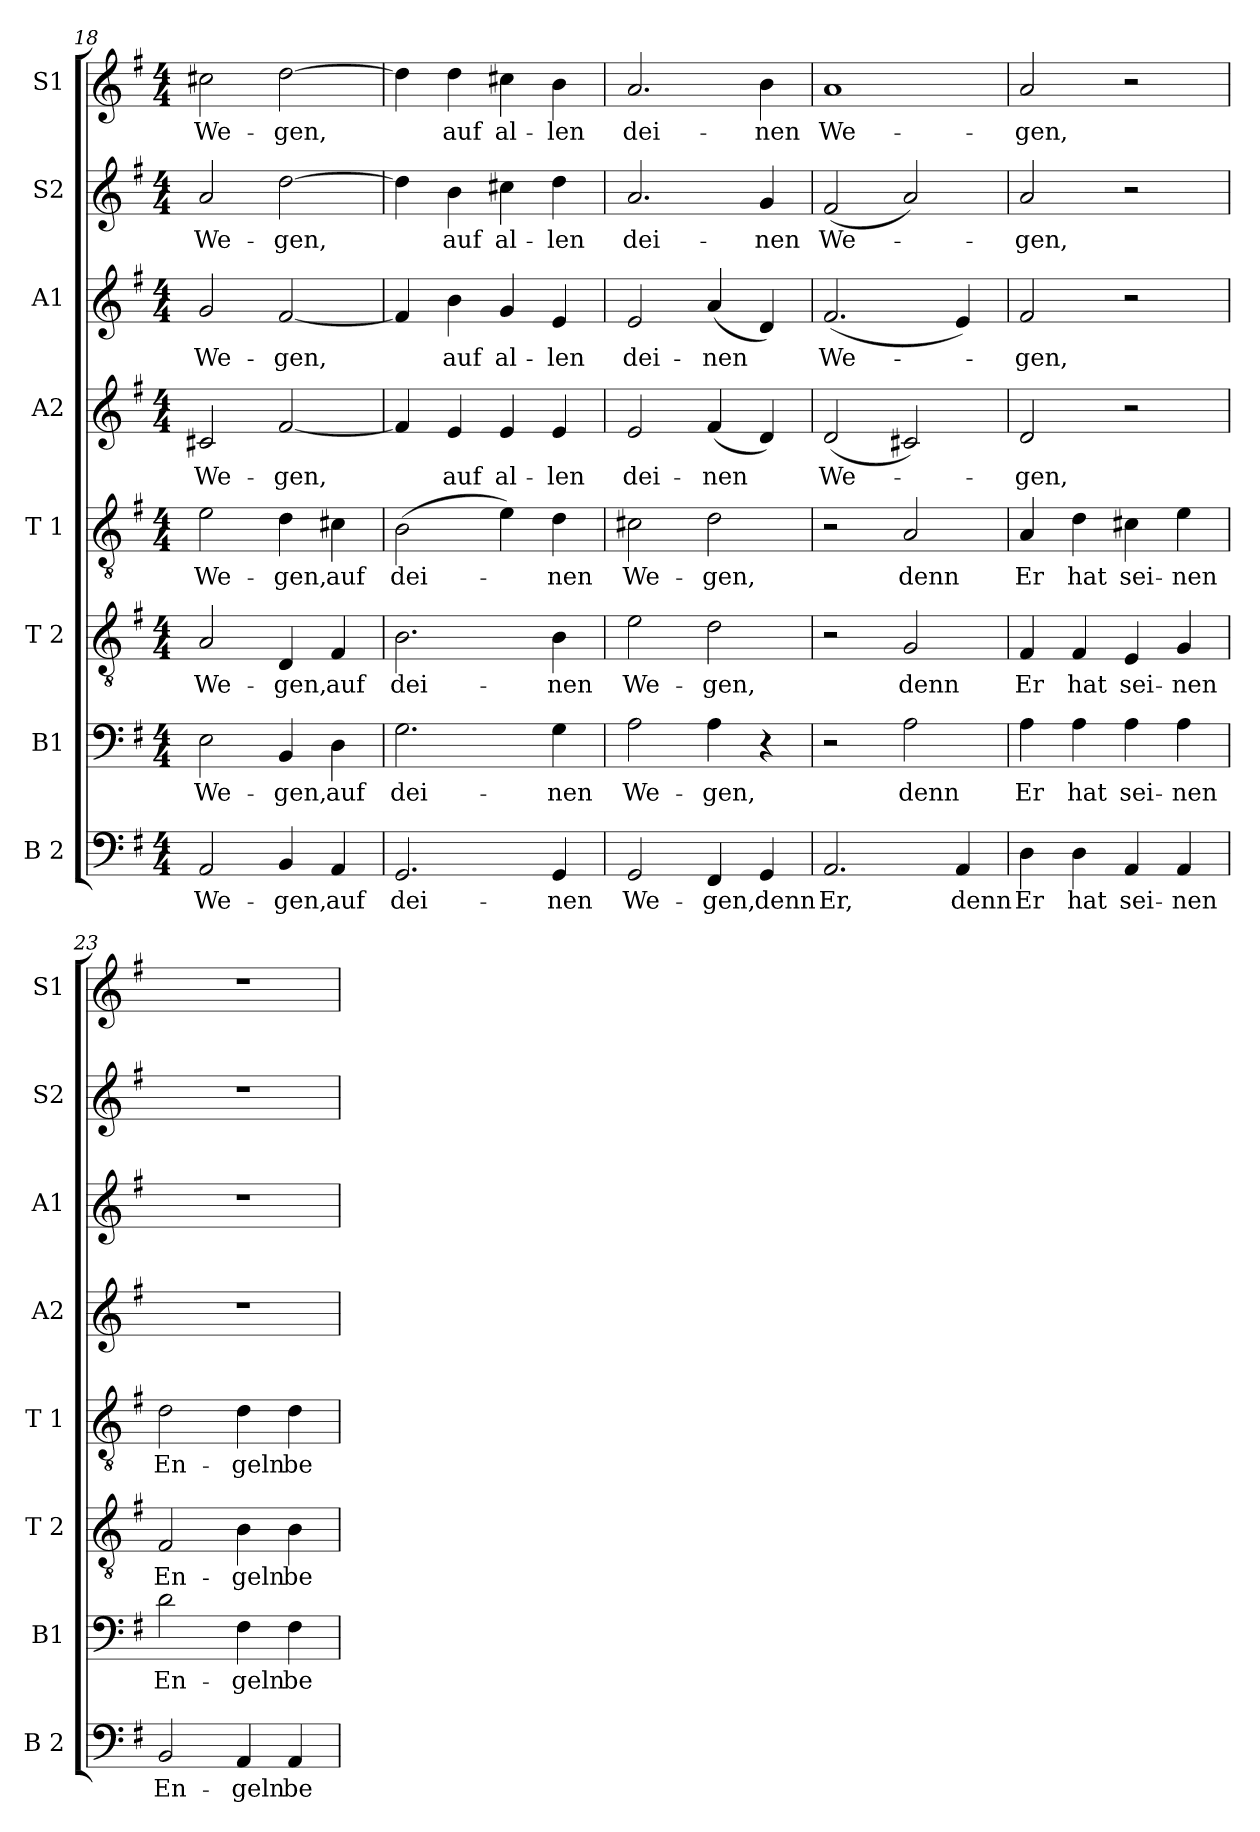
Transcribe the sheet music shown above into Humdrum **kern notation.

**kern	**text	**kern	**text	**kern	**text	**kern	**text	**kern	**text	**kern	**text	**kern	**text	**kern	**text
*part8	*part8	*part7	*part7	*part6	*part6	*part5	*part5	*part4	*part4	*part3	*part3	*part2	*part2	*part1	*part1
*staff8	*staff8	*staff7	*staff7	*staff6	*staff6	*staff5	*staff5	*staff4	*staff4	*staff3	*staff3	*staff2	*staff2	*staff1	*staff1
*I"B 2	*	*I"B1	*	*I"T 2	*	*I"T 1	*	*I"A2	*	*I"A1	*	*I"S2	*	*I"S1	*
*I'B 2	*	*I'B1	*	*I'T 2	*	*I'T 1	*	*I'A2	*	*I'A1	*	*I'S2	*	*I'S1	*
*clefF4	*	*clefF4	*	*clefGv2	*	*clefGv2	*	*clefG2	*	*clefG2	*	*clefG2	*	*clefG2	*
*k[f#]	*	*k[f#]	*	*k[f#]	*	*k[f#]	*	*k[f#]	*	*k[f#]	*	*k[f#]	*	*k[f#]	*
*M4/4	*	*M4/4	*	*M4/4	*	*M4/4	*	*M4/4	*	*M4/4	*	*M4/4	*	*M4/4	*
=18	=18	=18	=18	=18	=18	=18	=18	=18	=18	=18	=18	=18	=18	=18	=18
!	!LO:LY:b	!	!LO:LY:b	!	!LO:LY:b	!	!LO:LY:b	!	!LO:LY:b	!	!LO:LY:b	!	!LO:LY:b	!	!LO:LY:b
2AA/	We-	2E\	We-	2A/	We-	2e\	We-	2c#X/	We-	2g/	We-	2a/	We-	2cc#X\	We-
!	!LO:LY:b	!	!LO:LY:b	!	!LO:LY:b	!	!LO:LY:b	!	!LO:LY:b	!	!LO:LY:b	!	!LO:LY:b	!	!LO:LY:b
4BB/	-gen,	4BB/	-gen,	4D/	-gen,	4d\	-gen,	[2f#/	-gen,	[2f#/	-gen,	[2dd\	-gen,	[2dd\	-gen,
!	!LO:LY:b	!	!LO:LY:b	!	!LO:LY:b	!	!LO:LY:b	!	!	!	!	!	!	!	!
4AA/	auf	4D\	auf	4F#/	auf	4c#X\	auf	.	.	.	.	.	.	.	.
=19	=19	=19	=19	=19	=19	=19	=19	=19	=19	=19	=19	=19	=19	=19	=19
!	!LO:LY:b	!	!LO:LY:b	!	!LO:LY:b	!	!LO:LY:b	!	!	!	!	!	!	!	!
2.GG/	dei-	2.G\	dei-	2.B\	dei-	(>2B\	dei-	4f#/]	.	4f#/]	.	4dd\]	.	4dd\]	.
!	!	!	!	!	!	!	!	!	!LO:LY:b	!	!LO:LY:b	!	!LO:LY:b	!	!LO:LY:b
.	.	.	.	.	.	.	.	4e/	auf	4b\	auf	4b\	auf	4dd\	auf
!	!	!	!	!	!	!	!	!	!LO:LY:b	!	!LO:LY:b	!	!LO:LY:b	!	!LO:LY:b
.	.	.	.	.	.	4e\)	.	4e/	al-	4g/	al-	4cc#X\	al-	4cc#X\	al-
!	!LO:LY:b	!	!LO:LY:b	!	!LO:LY:b	!	!LO:LY:b	!	!LO:LY:b	!	!LO:LY:b	!	!LO:LY:b	!	!LO:LY:b
4GG/	-nen	4G\	-nen	4B\	-nen	4d\	-nen	4e/	-len	4e/	-len	4dd\	-len	4b\	-len
=20	=20	=20	=20	=20	=20	=20	=20	=20	=20	=20	=20	=20	=20	=20	=20
!	!LO:LY:b	!	!LO:LY:b	!	!LO:LY:b	!	!LO:LY:b	!	!LO:LY:b	!	!LO:LY:b	!	!LO:LY:b	!	!LO:LY:b
2GG/	We-	2A\	We-	2e\	We-	2c#X\	We-	2e/	dei-	2e/	dei-	2.a/	dei-	2.a/	dei-
!	!LO:LY:b	!	!LO:LY:b	!	!LO:LY:b	!	!LO:LY:b	!	!LO:LY:b	!	!LO:LY:b	!	!	!	!
4FF#/	-gen,	4A\	-gen,	2d\	-gen,	2d\	-gen,	(<4f#/	-nen	(<4a/	-nen	.	.	.	.
!	!LO:LY:b	!	!	!	!	!	!	!	!	!	!	!	!LO:LY:b	!	!LO:LY:b
4GG/	denn	4r	.	.	.	.	.	4d/)	.	4d/)	.	4g/	-nen	4b\	-nen
=21	=21	=21	=21	=21	=21	=21	=21	=21	=21	=21	=21	=21	=21	=21	=21
!	!LO:LY:b	!	!	!	!	!	!	!	!LO:LY:b	!	!LO:LY:b	!	!LO:LY:b	!	!LO:LY:b
2.AA/	Er,	2r	.	2r	.	2r	.	(<2d/	We-	(<2.f#/	We-	(<2f#/	We-	1a	We-
!	!	!	!LO:LY:b	!	!LO:LY:b	!	!LO:LY:b	!	!	!	!	!	!	!	!
.	.	2A\	denn	2G/	denn	2A/	denn	2c#X/)	.	.	.	2a/)	.	.	.
!	!LO:LY:b	!	!	!	!	!	!	!	!	!	!	!	!	!	!
4AA/	denn	.	.	.	.	.	.	.	.	4e/)	.	.	.	.	.
=22	=22	=22	=22	=22	=22	=22	=22	=22	=22	=22	=22	=22	=22	=22	=22
!	!LO:LY:b	!	!LO:LY:b	!	!LO:LY:b	!	!LO:LY:b	!	!LO:LY:b	!	!LO:LY:b	!	!LO:LY:b	!	!LO:LY:b
4D\	Er	4A\	Er	4F#/	Er	4A/	Er	2d/	-gen,	2f#/	-gen,	2a/	-gen,	2a/	-gen,
!	!LO:LY:b	!	!LO:LY:b	!	!LO:LY:b	!	!LO:LY:b	!	!	!	!	!	!	!	!
4D\	hat	4A\	hat	4F#/	hat	4d\	hat	.	.	.	.	.	.	.	.
!	!LO:LY:b	!	!LO:LY:b	!	!LO:LY:b	!	!LO:LY:b	!	!	!	!	!	!	!	!
4AA/	sei-	4A\	sei-	4E/	sei-	4c#X\	sei-	2r	.	2r	.	2r	.	2r	.
!	!LO:LY:b	!	!LO:LY:b	!	!LO:LY:b	!	!LO:LY:b	!	!	!	!	!	!	!	!
4AA/	-nen	4A\	-nen	4G/	-nen	4e\	-nen	.	.	.	.	.	.	.	.
=23	=23	=23	=23	=23	=23	=23	=23	=23	=23	=23	=23	=23	=23	=23	=23
!	!LO:LY:b	!	!LO:LY:b	!	!LO:LY:b	!	!LO:LY:b	!	!	!	!	!	!	!	!
2BB/	En-	2d\	En-	2F#/	En-	2d\	En-	1r	.	1r	.	1r	.	1r	.
!	!LO:LY:b	!	!LO:LY:b	!	!LO:LY:b	!	!LO:LY:b	!	!	!	!	!	!	!	!
4AA/	-geln	4F#\	-geln	4B\	-geln	4d\	-geln	.	.	.	.	.	.	.	.
!	!LO:LY:b	!	!LO:LY:b	!	!LO:LY:b	!	!LO:LY:b	!	!	!	!	!	!	!	!
4AA/	be-	4F#\	be-	4B\	be-	4d\	be-	.	.	.	.	.	.	.	.
=	=	=	=	=	=	=	=	=	=	=	=	=	=	=	=
*-	*-	*-	*-	*-	*-	*-	*-	*-	*-	*-	*-	*-	*-	*-	*-
